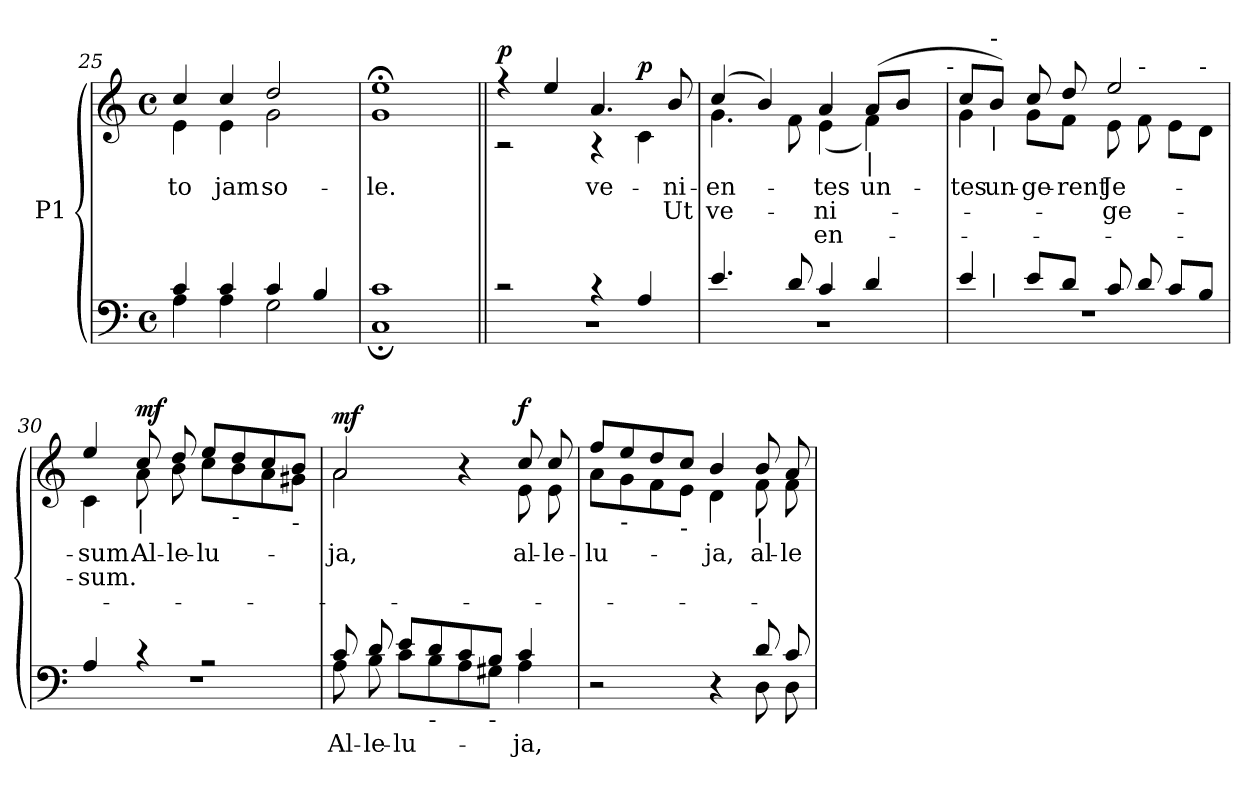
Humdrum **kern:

**kern	**text	**kern	**text	**text	**text	**dynam
*part1	*part1	*part1	*part1	*part1	*part1	*part1
*staff2	*staff2	*staff1	*staff1	*staff1	*staff1	*staff1/2
*I"P1	*	*	*	*	*	*
*clefF4	*	*clefG2	*	*	*	*
*k[]	*	*k[]	*	*	*	*
*C:	*	*C:	*	*	*	*
*M4/4	*	*M4/4	*	*	*	*
*met(c)	*	*met(c)	*	*	*	*
=25	=25	=25	=25	=25	=25	=25
*^	*	*	*	*	*	*
!	!	!	!	!LO:LY:b:color=#000000	!	!	!
*	*	*	*^	*	*	*	*
4ci/	4Ai\	.	4cci/	4ei\	-to	.	.	.
!	!	!	!	!	!LO:LY:b:color=#000000	!	!	!
4ci/	4Ai\	.	4cci/	4ei\	jam	.	.	.
!	!	!	!	!	!LO:LY:b:color=#000000	!	!	!
4ci/	2Gi\	.	2ddi/	2gi\	so-	.	.	.
4Bi/	.	.	.	.	.	.	.	.
*	*	*	*v	*v	*	*	*	*
=26	=26	=26	=26	=26	=26	=26	=26
!	!	!	!	!LO:LY:b:color=#000000	!	!	!
1ci	1C;i	.	1gi; 1eei;	-le.	.	.	.
=27||	=27||	=27||	=27||	=27||	=27||	=27||	=27||
!	!	!	!LO:TX:a:rj:t=$	!	!	!	!
!	!	!	!	!LO:LY:a:color=#000000	!	!	!
*	*	*	*^	*	*	*	*
2r	1r	.	4r	2r	Ut	.	.	p
.	.	.	4eei/	.	.	.	.	.
!	!	!	!	!	!LO:LY:a:color=#000000	!	!	!
4r	.	.	4.ai/	4r	ve-	.	.	.
4Ai/	.	.	.	4ci\	.	.	.	p
!	!	!	!	!	!LO:LY:a:color=#000000	!LO:LY:b:color=#000000	!	!
.	.	.	8bi/	.	-ni-	Ut	.	.
*	*	*	*v	*v	*	*	*	*
=28	=28	=28	=28	=28	=28	=28	=28
!	!	!	!	!LO:LY:a:color=#000000	!LO:LY:b:color=#000000	!	!
*	*	*	*^	*	*	*	*
*	*	*	*	*^	*	*	*	*
4.ei/	1r	.	(4cci/	4.gi\	2ryy	-en-	ve-	.	.
.	.	.	4bi/)	.	.	.	.	.	.
8di/	.	.	.	8fi\	.	.	.	.	.
!	!	!	!	!	!	!LO:LY:a:color=#000000	!LO:LY:b:color=#000000	!LO:LY:b:color=#000000	!
4ci/	.	.	4ai/	(4ei\	4ryy	-tes	-ni-	-en-	.
!	!	!	!LO:TX:b:t=|	!	!	!	!	!	!
!	!	!	!	!	!	!LO:LY:a:color=#000000	!	!	!
4di/	.	.	(8ai/L	4fi\)	8ryy	un-	.	.	.
.	.	.	8bi/J	.	16ryy	.	.	.	.
.	.	.	.	.	32ryy	.	.	.	.
.	.	.	.	.	64ryy	.	.	.	.
.	.	.	.	.	128...ryy	.	.	.	.
!	!	!	!	!	!LO:TX:a:t=-	!	!	!	!
.	.	.	.	.	1024ryy	.	.	.	.
*	*	*	*v	*v	*v	*	*	*	*
=29	=29	=29	=29	=29	=29	=29	=29
*	*	*	*^	*	*	*	*
*	*	*	*	*^	*	*	*	*
!	!	!	!	!	!	!LO:LY:b:color=#000000	!	!	!
*	*^	*	*	*v	*v	*	*	*	*
4ei/	1r	8ryy	.	8cci/L	4gi\	-tes	.	.	.
!	!	!	!	!LO:TX:a:t=-	!	!	!	!	!
!	!	!	!	!LO:TX:b:t=|	!	!	!	!	!
!	!	!LO:TX:a:t=|	!	!	!	!	!	!	!
!	!	!	!	!	!	!LO:LY:b:color=#000000	!	!	!
.	.	2..ryy	.	8bi/J)	.	un-	.	.	.
!	!	!	!	!	!	!LO:LY:a:color=#000000	!	!	!
8ei/L	.	.	.	8cci/	8gi\L	-ge-	.	.	.
!	!	!	!	!	!	!LO:LY:a:color=#000000	!	!	!
8di/J	.	.	.	8ddi/	8fi\J	-rent	.	.	.
!	!	!	!	!	!	!LO:LY:a:color=#000000	!LO:LY:b:color=#000000	!	!
8ci/	.	.	.	2eei/	8ei\	Je-	-ge-	.	.
!	!	!	!	!	!LO:TX:a:t=-	!	!	!	!
8di/	.	.	.	.	8fi\	.	.	.	.
8ci/L	.	.	.	.	8ei\L	.	.	.	.
!	!	!	!	!	!LO:TX:a:t=-	!	!	!	!
8Bi/J	.	.	.	.	8di\J	.	.	.	.
*	*v	*v	*	*	*	*	*	*	*
=30	=30	=30	=30	=30	=30	=30	=30	=30
*	*^	*	*	*	*	*	*	*
!	!	!	!	!	!	!LO:LY:a:color=#000000	!LO:LY:b:color=#000000	!	!
*	*v	*v	*	*	*	*	*	*	*
4Ai/	1r	.	4eei/	4ci\	-sum.	-sum.	.	.
!	!	!	!LO:TX:b:t=|	!	!	!	!	!
!	!	!	!	!	!LO:LY:b:color=#000000	!	!	!
4r	.	.	8cci/	8ai\	Al-	.	.	mf
!	!	!	!	!	!LO:LY:b:color=#000000	!	!	!
.	.	.	8ddi/	8bi\	-le-	.	.	.
!	!	!	!	!	!LO:LY:b:color=#000000	!	!	!
2r	.	.	8eei/L	8cci\L	-lu-	.	.	.
!	!	!	!LO:TX:b:t=-	!	!	!	!	!
.	.	.	8ddi/	8bi\	.	.	.	.
.	.	.	8cci/	8ai\	.	.	.	.
!	!	!	!LO:TX:b:t=-	!	!	!	!	!
.	.	.	8bi/J	8g#Xi\J	.	.	.	.
!!LO:LB:g=z	!!
=31	=31	=31	=31	=31	=31	=31	=31	=31
!	!	!LO:LY:b:color=#000000	!	!	!	!	!	!
!	!	!	!	!	!LO:LY:b:color=#000000	!	!	!
8ci/	8Ai\	Al-	2ai/	2ai\	-ja,	.	.	mf
!	!	!LO:LY:b:color=#000000	!	!	!	!	!	!
8di/	8Bi\	-le-	.	.	.	.	.	.
!	!	!LO:LY:b:color=#000000	!	!	!	!	!	!
8ei/L	8ci\L	-lu-	.	.	.	.	.	.
!LO:TX:b:t=-	!	!	!	!	!	!	!	!
8di/	8Bi\	.	.	.	.	.	.	.
8ci/	8Ai\	.	4r	4ryy	.	.	.	.
!LO:TX:b:t=-	!	!	!	!	!	!	!	!
8Bi/J	8G#Xi\J	.	.	.	.	.	.	.
!	!	!LO:LY:b:color=#000000	!	!	!	!	!	!
!	!	!	!	!	!LO:LY:b:color=#000000	!	!	!
4ci/	4Ai\	-ja,	8cci/	8ei\	al-	.	.	f
!	!	!	!	!	!LO:LY:b:color=#000000	!	!	!
.	.	.	8cci/	8ei\	-le-	.	.	.
=32	=32	=32	=32	=32	=32	=32	=32	=32
!	!	!	!	!	!LO:LY:b:color=#000000	!	!	!
2r	2ryy	.	8ffi/L	8ai\L	-lu-	.	.	.
!	!	!	!LO:TX:b:t=-	!	!	!	!	!
.	.	.	8eei/	8gi\	.	.	.	.
.	.	.	8ddi/	8fi\	.	.	.	.
!	!	!	!LO:TX:b:t=-	!	!	!	!	!
.	.	.	8cci/J	8ei\J	.	.	.	.
!	!	!	!	!	!LO:LY:b:color=#000000	!	!	!
4r	4ryy	.	4bi/	4di\	-ja,	.	.	mf mf
!	!	!	!LO:TX:b:t=|	!	!	!	!	!
!	!	!	!	!	!LO:LY:b:color=#000000	!	!	!
8di/	8Di\	.	8bi/	8fi\	al-	.	.	.
!	!	!	!	!	!LO:LY:b:color=#000000	!	!	!
8ci/	8Di\	.	8ai/	8fi\	-le-	.	.	.
*v	*v	*	*	*	*	*	*	*
*	*	*v	*v	*	*	*	*
=	=	=	=	=	=	=
*-	*-	*-	*-	*-	*-	*-
